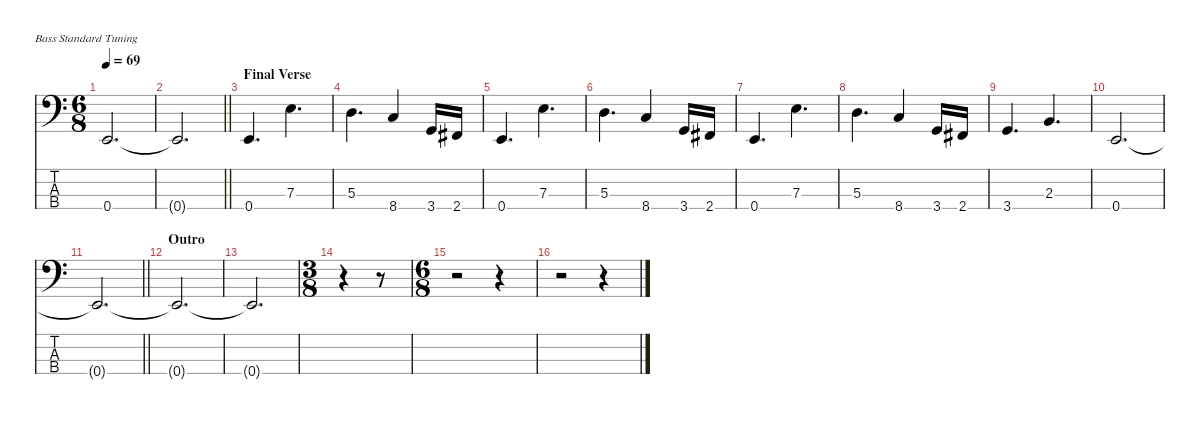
\defaultSystemsLayout 4
\hideDynamics
\bracketExtendMode nobrackets
\singleTrackTrackNamePolicy hidden
\multiTrackTrackNamePolicy hidden
\otherSystemsTrackNameOrientation horizontal
\track ("Bass" "el.bs.") {instrument electricbasspick}
\staff {score tabs}
\tuning (G2 D2 A1 E1)
\ts (6 8)
\tempo 69
\clef f4
\ks c
0.4{t}.2{d dy f beam Up} |
\barLineRight lightlight
0.4{t}.2{d beam Up} |
\section ("" "Final Verse ")
0.4.4{d beam Up} 7.3.4{d beam Down} |
5.3.4{d beam Down} 8.4.4{beam Up} 3.4.16{beam Up} 2.4{acc #}.16{beam Up} |
0.4.4{d beam Up} 7.3.4{d beam Down} |
5.3.4{d beam Down} 8.4.4{beam Up} 3.4.16{beam Up} 2.4{acc #}.16{beam Up} |
0.4.4{d beam Up} 7.3.4{d beam Down} |
5.3.4{d beam Down} 8.4.4{beam Up} 3.4.16{beam Up} 2.4{acc #}.16{beam Up} |
3.4.4{d beam Up} 2.3.4{d beam Up} |
0.4.2{d beam Up} |
\barLineRight lightlight
0.4{t}.2{d beam Up} |
\section ("" "Outro")
0.4{t}.2{d beam Up} |
0.4{t}.2{d beam Up} |
\ts (3 8)
\beaming (8 3)
r.4{beam Down} r.8{beam Down} |
\ts (6 8)
\beaming (8 3 3)
r.2{beam Down} r.4{beam Down} |
r.2{beam Down} r.4{beam Down}
